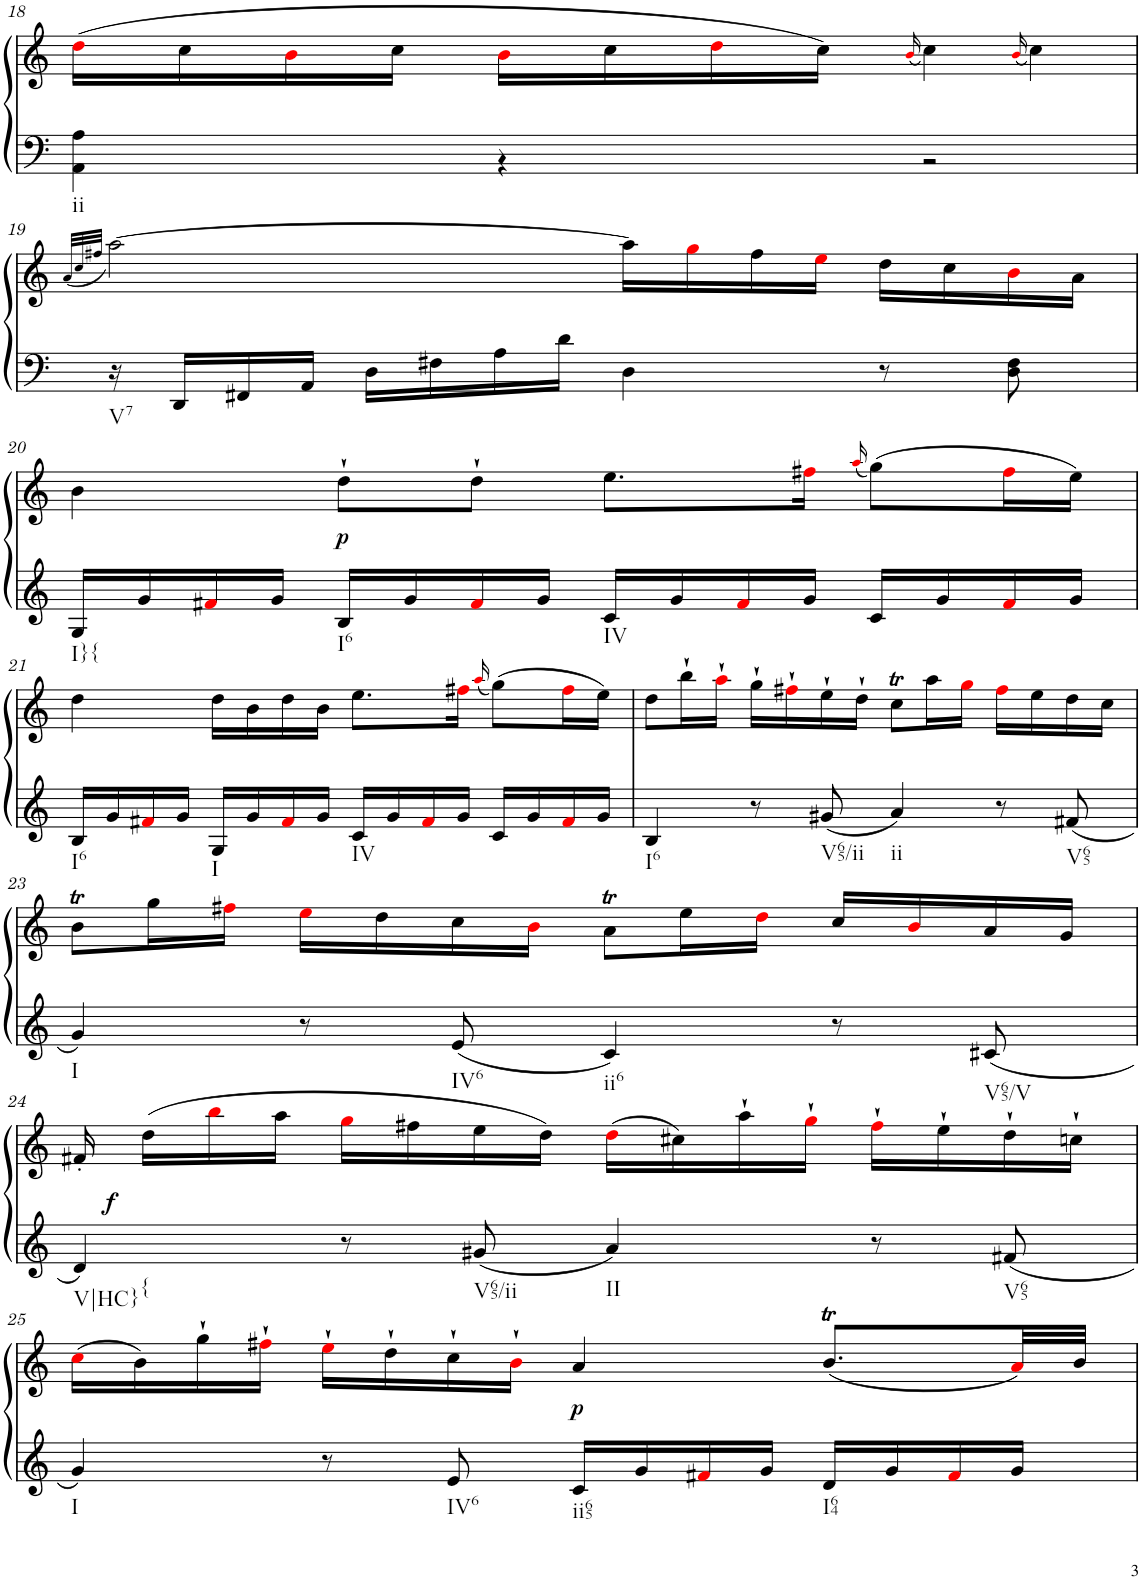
**kern	**kern	**dynam
*part1	*part1	*part1
*staff2	*staff1	*staff1/2
*I"Klavier linke Hand	*	*
!!LO:PB:g=z
*clefF4	*clefG2	*
*k[]	*k[]	*
*M4/4	*M4/4	*
=18	=18	=18
*^	*	*
!LO:TX:b:t=ii	!	!	!
1ryy	4AA\ 4A\	(16ddi\LL	.
.	.	16cc\	.
.	.	16bi\	.
.	.	16cc\JJ	.
.	4r	16bi\LL	.
.	.	16cc\	.
.	.	16ddi\	.
.	.	16cc\JJ)	.
.	.	(16qbi/	.
.	2r	4cc\)	.
.	.	(16qbi/	.
.	.	4cc\)	.
*v	*v	*	*
!!LO:LB:g=z
=19	=19	=19
.	(32qa/LLL	.
.	32qcc/	.
.	32qff#X/JJJ	.
!LO:TX:b:t=V7	!	!
16r	[2aa\)	.
16DD/LL	.	.
16FF#X/	.	.
16AA/JJ	.	.
16D\LL	.	.
16F#X\	.	.
16A\	.	.
16d\JJ	.	.
4D\	16aa\LL]	.
.	16ggi\	.
.	16ff#\	.
.	16eei\JJ	.
8r	16dd\LL	.
.	16cc\	.
8D\ 8F#\	16bi\	.
.	16a\JJ	.
!!LO:LB:g=z
=20	=20	=20
!LO:TX:b:t=I}{	!	!
16G/LL	4b\	.
16g/	.	.
16f#Xi/	.	.
16g/JJ	.	.
!LO:TX:b:t=I6	!	!
!	!	!LO:DY:b
16B/LL	8dd`\L	p
16g/	.	.
16f#i/	8dd`\J	.
16g/JJ	.	.
!LO:TX:b:t=IV	!	!
16c/LL	8.ee\L	.
16g/	.	.
16f#i/	.	.
16g/JJ	16ff#Xi\Jk	.
.	(16qaai/	.
16c/LL	(8gg\L)	.
16g/	.	.
16f#i/	16ff#i\L	.
16g/JJ	16ee\JJ)	.
!!LO:LB:g=z
=21	=21	=21
!LO:TX:b:t=I6	!	!
16B/LL	4dd\	.
16g/	.	.
16f#Xi/	.	.
16g/JJ	.	.
!LO:TX:b:t=I	!	!
16G/LL	16dd\LL	.
16g/	16b\	.
16f#i/	16dd\	.
16g/JJ	16b\JJ	.
!LO:TX:b:t=IV	!	!
16c/LL	8.ee\L	.
16g/	.	.
16f#i/	.	.
16g/JJ	16ff#Xi\Jk	.
.	(16qaai/	.
16c/LL	(8gg\L)	.
16g/	.	.
16f#i/	16ff#i\L	.
16g/JJ	16ee\JJ)	.
=22	=22	=22
!LO:TX:b:t=I6	!	!
4B/	8dd\L	.
.	16bb`\L	.
.	16aa`i\JJ	.
8r	16gg`\LL	.
.	16ff#X`i\	.
!LO:TX:b:t=V65/ii	!	!
8g#X/	16ee`\	.
.	16dd`\JJ	.
!LO:TX:b:t=ii	!	!
4a/	8ccT\L	.
.	16aa\L	.
.	16ggi\JJ	.
8r	16ff#i\LL	.
.	16ee\	.
!LO:TX:b:t=V65	!	!
8f#X/	16dd\	.
.	16cc\JJ	.
!!LO:LB:g=z
=23	=23	=23
!LO:TX:b:t=I	!	!
4g/	8bt\L	.
.	16gg\L	.
.	16ff#Xi\JJ	.
8r	16eei\LL	.
.	16dd\	.
!LO:TX:b:t=IV6	!	!
8e/	16cc\	.
.	16bi\JJ	.
!LO:TX:b:t=ii6	!	!
4c/	8aT\L	.
.	16ee\L	.
.	16ddi\JJ	.
8r	16cc/LL	.
.	16bi/	.
!LO:TX:b:t=V65/V	!	!
8c#X/	16a/	.
.	16g/JJ	.
!!LO:LB:g=z
=24	=24	=24
!LO:TX:b:t=V|HC}	!	!
!LO:TX:b:t={	!	!
!	!	!LO:DY:a=2
4d/	16f#X'/	f
.	(16dd\LL	.
.	16bbi\	.
.	16aa\JJ	.
8r	16ggi\LL	.
.	16ff#X\	.
!LO:TX:b:t=V65/ii	!	!
8g#X/	16ee\	.
.	16dd\JJ)	.
!LO:TX:b:t=II	!	!
4a/	(16ddi\LL	.
.	16cc#X\)	.
.	16aa`\	.
.	16gg`i\JJ	.
8r	16ff#`i\LL	.
.	16ee`\	.
!LO:TX:b:t=V65	!	!
8f#X/	16dd`\	.
.	16ccn`\JJ	.
!!LO:LB:g=z
=25	=25	=25
!LO:TX:b:t=I	!	!
4g/	(16cci\LL	.
.	16b\)	.
.	16gg`\	.
.	16ff#X`i\JJ	.
8r	16ee`i\LL	.
.	16dd`\	.
!LO:TX:b:t=IV6	!	!
8e/	16cc`\	.
.	16b`i\JJ	.
!LO:TX:b:t=ii65	!	!
!	!	!LO:DY:b
16c/LL	4a/	p
16g/	.	.
16f#Xi/	.	.
16g/JJ	.	.
!LO:TX:b:t=I64	!	!
16d/LL	(8.bt/L	.
16g/	.	.
16f#i/	.	.
16g/JJ	32ai/LL)	.
.	32b/JJJ	.
=	=	=
*-	*-	*-
